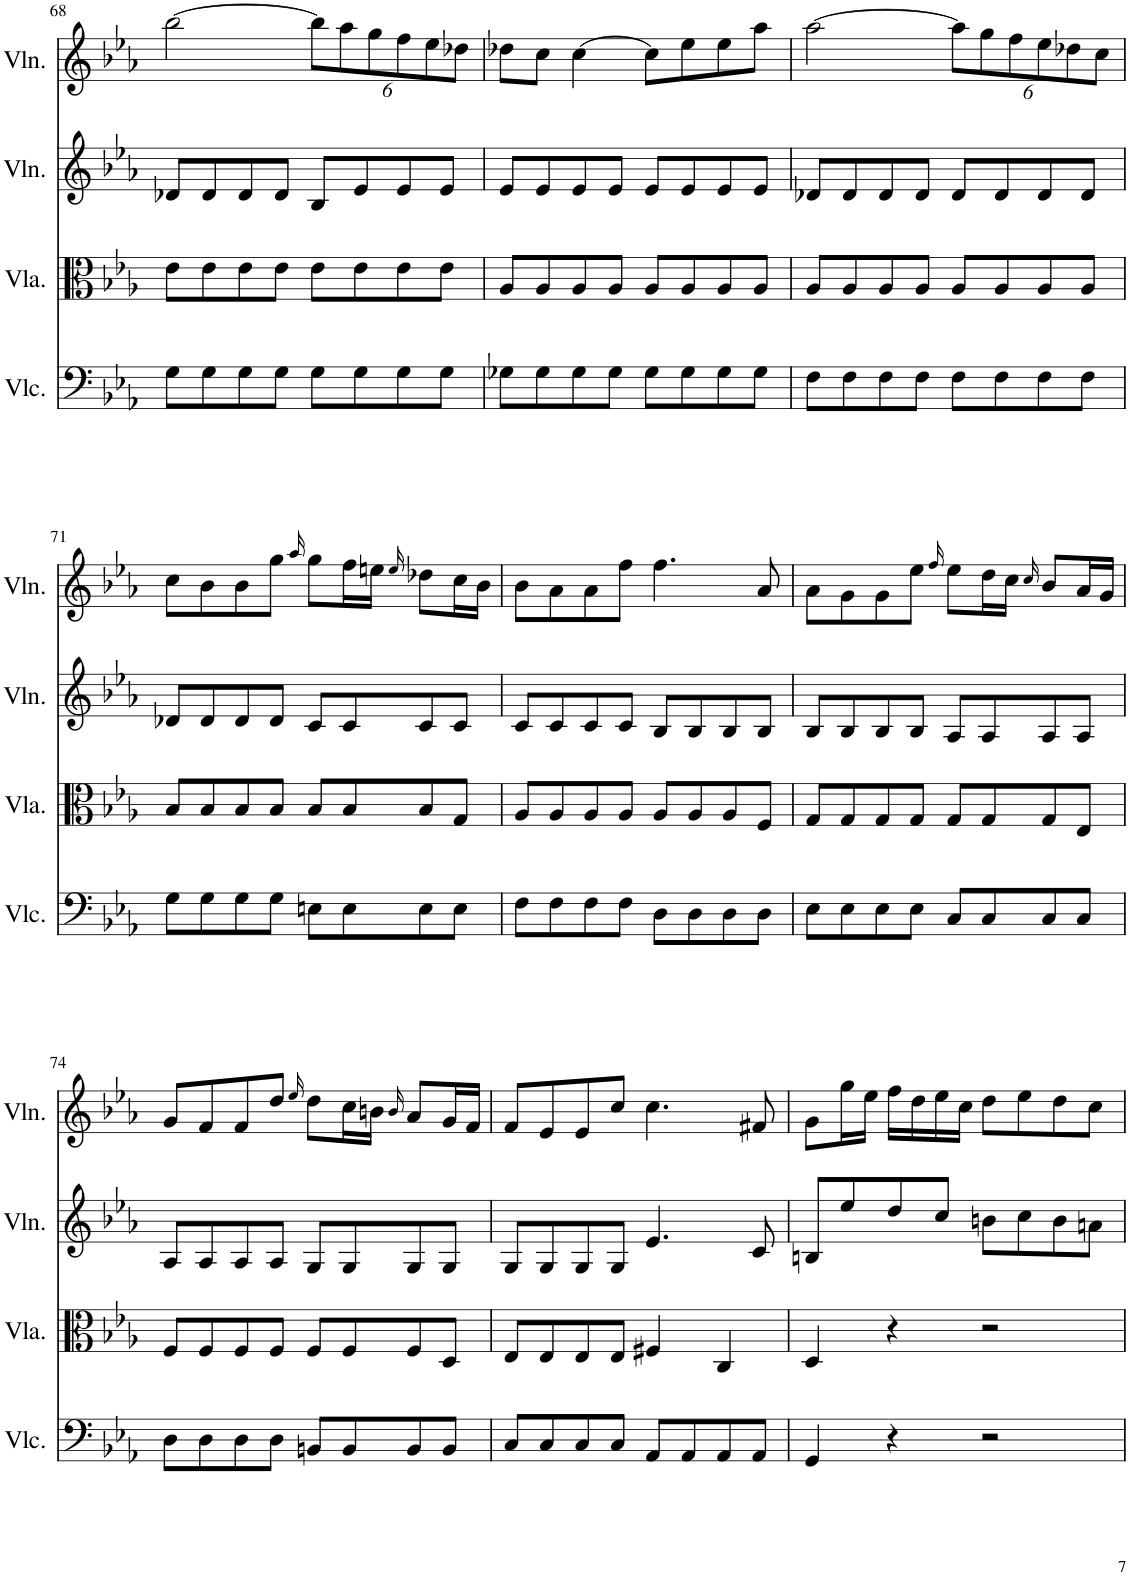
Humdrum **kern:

**kern	**kern	**kern	**kern
*part4	*part3	*part2	*part1
*staff4	*staff3	*staff2	*staff1
*I"Violoncello	*I"Viola	*I"Violin	*I"Violin
*I'Vlc.	*I'Vla.	*I'Vln.	*I'Vln.
!!LO:PB:g=z
*clefF4	*clefC3	*clefG2	*clefG2
*k[b-e-a-]	*k[b-e-a-]	*k[b-e-a-]	*k[b-e-a-]
*M4/4	*M4/4	*M4/4	*M4/4
*met(c)	*met(c)	*met(c)	*met(c)
=68	=68	=68	=68
8G\L	8e-\L	8d-X/L	[2bb-\
8G\	8e-\	8d-/	.
8G\	8e-\	8d-/	.
8G\J	8e-\J	8d-/J	.
*	*	*	*Xbrackettup
8G\L	8e-\L	8B-/L	12bb-\L]
.	.	.	12aa-\
8G\	8e-\	8e-/	.
.	.	.	12gg\
8G\	8e-\	8e-/	12ff\
.	.	.	12ee-\
8G\J	8e-\J	8e-/J	.
.	.	.	12dd-X\J
=69	=69	=69	=69
8G-X\L	8A-/L	8e-/L	8dd-X\L
8G-\	8A-/	8e-/	8cc\J
8G-\	8A-/	8e-/	[4cc\
8G-\J	8A-/J	8e-/J	.
8G-\L	8A-/L	8e-/L	8cc\L]
8G-\	8A-/	8e-/	8ee-\
8G-\	8A-/	8e-/	8ee-\
8G-\J	8A-/J	8e-/J	8aa-\J
=70	=70	=70	=70
8F\L	8A-/L	8d-X/L	[2aa-\
8F\	8A-/	8d-/	.
8F\	8A-/	8d-/	.
8F\J	8A-/J	8d-/J	.
8F\L	8A-/L	8d-/L	12aa-\L]
.	.	.	12gg\
8F\	8A-/	8d-/	.
.	.	.	12ff\
8F\	8A-/	8d-/	12ee-\
.	.	.	12dd-X\
8F\J	8A-/J	8d-/J	.
.	.	.	12cc\J
!!LO:LB:g=z
=71	=71	=71	=71
8G\L	8B-/L	8d-X/L	8cc\L
8G\	8B-/	8d-/	8b-\
8G\	8B-/	8d-/	8b-\
8G\J	8B-/J	8d-/J	8gg\J
.	.	.	16qaa-/
8En\L	8B-/L	8c/L	8gg\L
8E\	8B-/	8c/	16ff\L
.	.	.	16een\JJ
.	.	.	16qee/
8E\	8B-/	8c/	8dd-X\L
8E\J	8G/J	8c/J	16cc\L
.	.	.	16b-\JJ
=72	=72	=72	=72
8F\L	8A-/L	8c/L	8b-\L
8F\	8A-/	8c/	8a-\
8F\	8A-/	8c/	8a-\
8F\J	8A-/J	8c/J	8ff\J
8D\L	8A-/L	8B-/L	4.ff\
8D\	8A-/	8B-/	.
8D\	8A-/	8B-/	.
8D\J	8F/J	8B-/J	8a-/
=73	=73	=73	=73
8E-\L	8G/L	8B-/L	8a-\L
8E-\	8G/	8B-/	8g\
8E-\	8G/	8B-/	8g\
8E-\J	8G/J	8B-/J	8ee-\J
.	.	.	16qff/
8C/L	8G/L	8A-/L	8ee-\L
8C/	8G/	8A-/	16dd\L
.	.	.	16cc\JJ
.	.	.	16qcc/
8C/	8G/	8A-/	8b-/L
8C/J	8E-/J	8A-/J	16a-/L
.	.	.	16g/JJ
!!LO:LB:g=z
=74	=74	=74	=74
8D\L	8F/L	8A-/L	8g/L
8D\	8F/	8A-/	8f/
8D\	8F/	8A-/	8f/
8D\J	8F/J	8A-/J	8dd/J
.	.	.	16qee-/
8BBn/L	8F/L	8G/L	8dd\L
8BB/	8F/	8G/	16cc\L
.	.	.	16bn\JJ
.	.	.	16qb/
8BB/	8F/	8G/	8a-/L
8BB/J	8D/J	8G/J	16g/L
.	.	.	16f/JJ
=75	=75	=75	=75
8C/L	8E-/L	8G/L	8f/L
8C/	8E-/	8G/	8e-/
8C/	8E-/	8G/	8e-/
8C/J	8E-/J	8G/J	8cc/J
8AA-/L	4F#X/	4.e-/	4.cc\
8AA-/	.	.	.
8AA-/	4C/	.	.
8AA-/J	.	8c/	8f#X/
=76	=76	=76	=76
4GG/	4D/	8Bn/L	8g\L
.	.	8ee-/	16gg\L
.	.	.	16ee-\JJ
4r	4r	8dd/	16ff\LL
.	.	.	16dd\
.	.	8cc/J	16ee-\
.	.	.	16cc\JJ
2r	2r	8bn\L	8dd\L
.	.	8cc\	8ee-\
.	.	8b\	8dd\
.	.	8an\J	8cc\J
=	=	=	=
*-	*-	*-	*-
